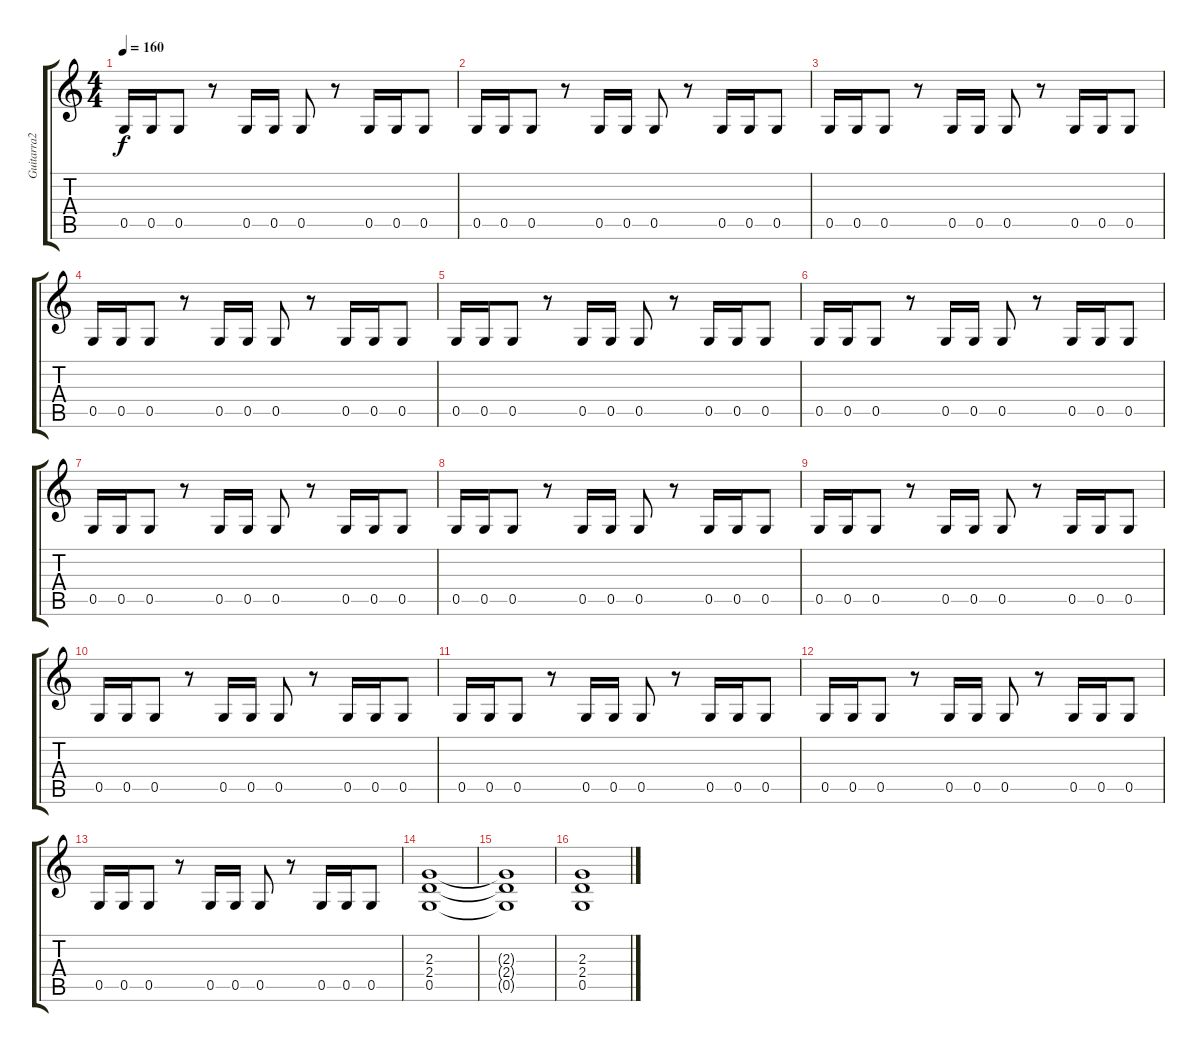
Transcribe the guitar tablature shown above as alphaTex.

\track ("Guitarra2" "Guitarra2") {instrument distortionguitar}
\staff {score tabs}
\tuning (D4 A3 F3 C3 G2 D2) {hide}
\ts (4 4)
\tempo 160
\clef g2
\ks c
0.5.16{dy f} 0.5.16 0.5.8 r.8 0.5.16 0.5.16 0.5.8 r.8 0.5.16 0.5.16 0.5.8 |
0.5.16 0.5.16 0.5.8 r.8 0.5.16 0.5.16 0.5.8 r.8 0.5.16 0.5.16 0.5.8 |
0.5.16 0.5.16 0.5.8 r.8 0.5.16 0.5.16 0.5.8 r.8 0.5.16 0.5.16 0.5.8 |
0.5.16 0.5.16 0.5.8 r.8 0.5.16 0.5.16 0.5.8 r.8 0.5.16 0.5.16 0.5.8 |
0.5.16 0.5.16 0.5.8 r.8 0.5.16 0.5.16 0.5.8 r.8 0.5.16 0.5.16 0.5.8 |
0.5.16 0.5.16 0.5.8 r.8 0.5.16 0.5.16 0.5.8 r.8 0.5.16 0.5.16 0.5.8 |
0.5.16 0.5.16 0.5.8 r.8 0.5.16 0.5.16 0.5.8 r.8 0.5.16 0.5.16 0.5.8 |
0.5.16 0.5.16 0.5.8 r.8 0.5.16 0.5.16 0.5.8 r.8 0.5.16 0.5.16 0.5.8 |
0.5.16 0.5.16 0.5.8 r.8 0.5.16 0.5.16 0.5.8 r.8 0.5.16 0.5.16 0.5.8 |
0.5.16 0.5.16 0.5.8 r.8 0.5.16 0.5.16 0.5.8 r.8 0.5.16 0.5.16 0.5.8 |
0.5.16 0.5.16 0.5.8 r.8 0.5.16 0.5.16 0.5.8 r.8 0.5.16 0.5.16 0.5.8 |
0.5.16 0.5.16 0.5.8 r.8 0.5.16 0.5.16 0.5.8 r.8 0.5.16 0.5.16 0.5.8 |
0.5.16 0.5.16 0.5.8 r.8 0.5.16 0.5.16 0.5.8 r.8 0.5.16 0.5.16 0.5.8 |
(2.3 2.4 0.5).1 |
(2.3{t} 2.4{t} 0.5{t}).1 |
(2.3 2.4 0.5).1
